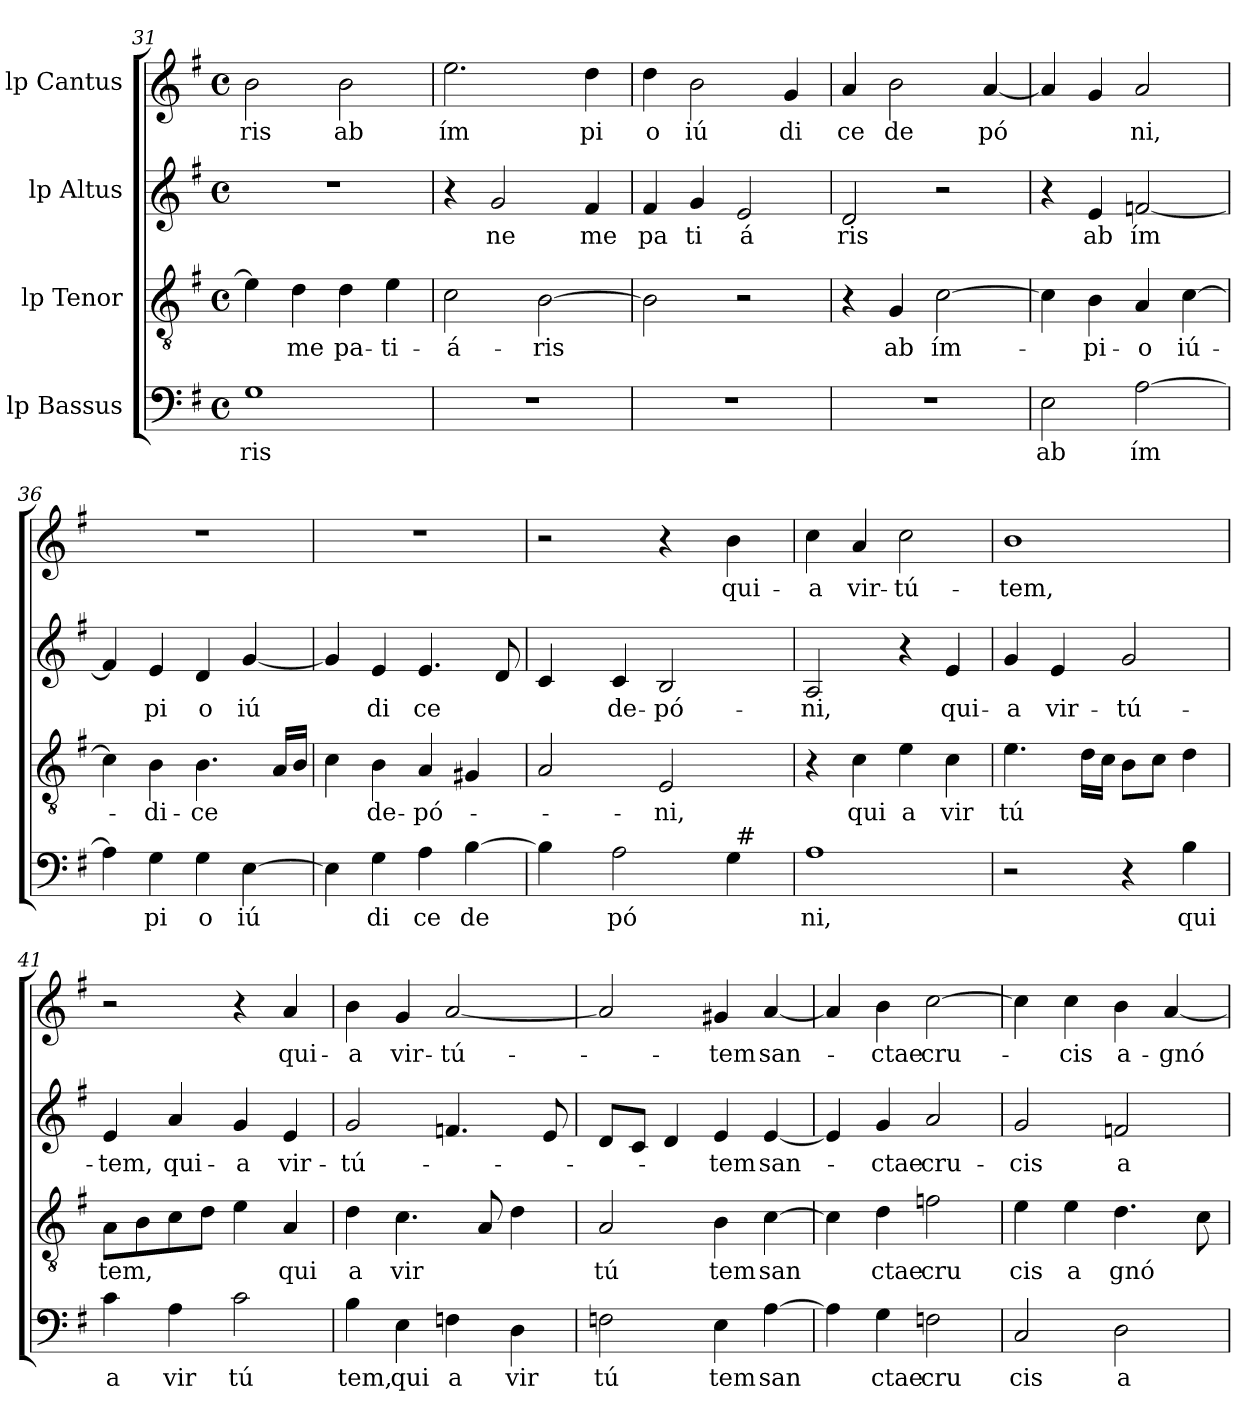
**kern	**text	**kern	**text	**kern	**text	**kern	**text
*part4	*part4	*part3	*part3	*part2	*part2	*part1	*part1
*staff4	*staff4	*staff3	*staff3	*staff2	*staff2	*staff1	*staff1
*I"lp Bassus	*	*I"lp Tenor	*	*I"lp Altus	*	*I"lp Cantus	*
*clefF4	*	*clefGv2	*	*clefG2	*	*clefG2	*
*k[f#]	*	*k[f#]	*	*k[f#]	*	*k[f#]	*
*G:	*	*G:	*	*G:	*	*G:	*
*M4/4	*	*M4/4	*	*M4/4	*	*M4/4	*
*met(c)	*	*met(c)	*	*met(c)	*	*met(c)	*
=31	=31	=31	=31	=31	=31	=31	=31
!	!LO:LY:b:cj	!	!	!	!	!	!LO:LY:b:cj
1G	ris	4e\]	.	1r	.	2b\	ris
!	!	!	!LO:LY:b:cj	!	!	!	!
.	.	4d\	me	.	.	.	.
!	!	!	!LO:LY:b:cj	!	!	!	!LO:LY:b:cj
.	.	4d\	pa-	.	.	2b\	ab
!	!	!	!LO:LY:b:cj	!	!	!	!
.	.	4e\	-ti-	.	.	.	.
=32	=32	=32	=32	=32	=32	=32	=32
!	!	!	!LO:LY:b:cj	!	!	!	!LO:LY:b:cj
1r	.	2c\	-á-	4r	.	2.ee\	ím
!	!	!	!	!	!LO:LY:b:cj	!	!
.	.	.	.	2g/	ne	.	.
!	!	!	!LO:LY:b:cj	!	!	!	!
.	.	[>2B\	-ris	.	.	.	.
!	!	!	!	!	!LO:LY:b:cj	!	!LO:LY:b:cj
.	.	.	.	4f#/	me	4dd\	pi
=33	=33	=33	=33	=33	=33	=33	=33
!	!	!	!	!	!LO:LY:b:cj	!	!LO:LY:b:cj
1r	.	2B\]	.	4f#/	pa	4dd\	o
!	!	!	!	!	!LO:LY:b:cj	!	!LO:LY:b:cj
.	.	.	.	4g/	ti	2b\	iú
!	!	!	!	!	!LO:LY:b:cj	!	!
.	.	2r	.	2e/	á	.	.
!	!	!	!	!	!	!	!LO:LY:b:cj
.	.	.	.	.	.	4g/	di
=34	=34	=34	=34	=34	=34	=34	=34
!	!	!	!	!	!LO:LY:b:cj	!	!LO:LY:b:cj
1r	.	4r	.	2d/	ris	4a/	ce
!	!	!	!LO:LY:b:cj	!	!	!	!LO:LY:b:cj
.	.	4G/	ab	.	.	2b\	de
!	!	!	!LO:LY:b:cj	!	!	!	!
.	.	[>2c\	ím-	2r	.	.	.
!	!	!	!	!	!	!	!LO:LY:b:cj
.	.	.	.	.	.	[<4a/	pó
=35	=35	=35	=35	=35	=35	=35	=35
!	!LO:LY:b:cj	!	!	!	!	!	!
2E\	ab	4c\]	.	4r	.	4a/]	.
!	!	!	!LO:LY:b:cj	!	!LO:LY:b:cj	!	!
.	.	4B\	-pi-	4e/	ab	4g/	.
!	!LO:LY:b:cj	!	!LO:LY:b:cj	!	!LO:LY:b:cj	!	!LO:LY:b:cj
[>2A\	ím	4A/	-o	[<2fn/	ím	2a/	ni,
!	!	!	!LO:LY:b:cj	!	!	!	!
.	.	[>4c\	iú-	.	.	.	.
=36	=36	=36	=36	=36	=36	=36	=36
4A\]	.	4c\]	.	4f/]	.	1r	.
!	!LO:LY:b:cj	!	!LO:LY:b:cj	!	!LO:LY:b:cj	!	!
4G\	pi	4B\	-di-	4e/	pi	.	.
!	!LO:LY:b:cj	!	!LO:LY:b:cj	!	!LO:LY:b:cj	!	!
4G\	o	4.B\	-ce	4d/	o	.	.
!	!LO:LY:b:cj	!	!	!	!LO:LY:b:cj	!	!
[>4E\	iú	.	.	[<4g/	iú	.	.
.	.	16A/L	.	.	.	.	.
.	.	16B/J	.	.	.	.	.
=37	=37	=37	=37	=37	=37	=37	=37
4E\]	.	4c\	.	4g/]	.	1r	.
!	!LO:LY:b:cj	!	!LO:LY:b:cj	!	!LO:LY:b:cj	!	!
4G\	di	4B\	de-	4e/	di	.	.
!	!LO:LY:b:cj	!	!LO:LY:b:cj	!	!LO:LY:b:cj	!	!
4A\	ce	4A/	-pó-	4.e/	ce	.	.
!	!LO:LY:b:cj	!	!	!	!	!	!
[>4B\	de	4G#X/	.	.	.	.	.
.	.	.	.	8d/	.	.	.
!!LO:LB:g=z
=38	=38	=38	=38	=38	=38	=38	=38
*^	*	*^	*	*	*	*	*
4B\]	64ryy	.	2A/	8ryy	.	4c/	.	2r	.
.	2ryy	.	.	.	.	.	.	.	.
.	.	.	.	64ryy	.	.	.	.	.
.	.	.	.	2ryy	.	.	.	.	.
!	!	!LO:LY:b:cj	!	!	!	!	!LO:LY:b:cj	!	!
2A\	.	pó	.	.	.	4c/	de-	.	.
!	!	!	!	!	!LO:LY:b:cj	!	!LO:LY:b:cj	!	!
.	.	.	2E/	.	-ni,	2B/	-pó-	4r	.
.	4ryy	.	.	.	.	.	.	.	.
.	.	.	.	4ryy	.	.	.	.	.
!	!	!	!	!	!	!	!	!	!LO:LY:b:cj
4G\	.	.	.	.	.	.	.	4b\	qui-
!	!LO:TX:a:t=#	!	!	!	!	!	!	!	!
.	8...ryy	.	.	.	.	.	.	.	.
.	.	.	.	16..ryy	.	.	.	.	.
=39	=39	=39	=39	=39	=39	=39	=39	=39	=39
!	!	!LO:LY:b:cj	!	!	!	!	!LO:LY:b:cj	!	!LO:LY:b:cj
*v	*v	*	*	*	*	*	*	*	*
*	*	*v	*v	*	*	*	*	*
1A	ni,	4r	.	2A/	-ni,	4cc\	-a
!	!	!	!LO:LY:b:cj	!	!	!	!LO:LY:b:cj
.	.	4c\	qui	.	.	4a/	vir-
!	!	!	!LO:LY:b:cj	!	!	!	!LO:LY:b:cj
.	.	4e\	a	4r	.	2cc\	-tú-
!	!	!	!LO:LY:b:cj	!	!LO:LY:b:cj	!	!
.	.	4c\	vir	4e/	qui-	.	.
=40	=40	=40	=40	=40	=40	=40	=40
!	!	!	!LO:LY:b:cj	!	!LO:LY:b:cj	!	!LO:LY:b:cj
2r	.	4.e\	tú	4g/	-a	1b	-tem,
!	!	!	!	!	!LO:LY:b:cj	!	!
.	.	.	.	4e/	vir-	.	.
.	.	16d\L	.	.	.	.	.
.	.	16c\J	.	.	.	.	.
!	!	!	!	!	!LO:LY:b:cj	!	!
4r	.	8B\L	.	2g/	-tú-	.	.
.	.	8c\J	.	.	.	.	.
!	!LO:LY:b:cj	!	!	!	!	!	!
4B\	qui	4d\	.	.	.	.	.
=41	=41	=41	=41	=41	=41	=41	=41
!	!LO:LY:b:cj	!	!LO:LY:b	!	!LO:LY:b:cj	!	!
4c\	a	8A\L	tem,	4e/	-tem,	2r	.
.	.	8B\	.	.	.	.	.
!	!LO:LY:b:cj	!	!	!	!LO:LY:b:cj	!	!
4A\	vir	8c\	.	4a/	qui-	.	.
.	.	8d\J	.	.	.	.	.
!	!LO:LY:b:cj	!	!	!	!LO:LY:b:cj	!	!
2c\	tú	4e\	.	4g/	-a	4r	.
!	!	!	!LO:LY:b:cj	!	!LO:LY:b:cj	!	!LO:LY:b:cj
.	.	4A/	qui	4e/	vir-	4a/	qui-
=42	=42	=42	=42	=42	=42	=42	=42
!	!LO:LY:b:cj	!	!LO:LY:b:cj	!	!LO:LY:b:cj	!	!LO:LY:b:cj
4B\	tem,	4d\	a	2g/	-tú-	4b\	-a
!	!LO:LY:b:cj	!	!LO:LY:b	!	!	!	!LO:LY:b:cj
4E\	qui	4.c\	vir	.	.	4g/	vir-
!	!LO:LY:b:cj	!	!	!	!	!	!LO:LY:b:cj
4Fn\	a	.	.	4.fn/	.	[<2a/	-tú-
.	.	8A/	.	.	.	.	.
!	!LO:LY:b:cj	!	!	!	!	!	!
4D\	vir	4d\	.	.	.	.	.
.	.	.	.	8e/	.	.	.
=43	=43	=43	=43	=43	=43	=43	=43
!	!LO:LY:b:cj	!	!LO:LY:b:cj	!	!	!	!
2Fn\	tú	2A/	tú	8d/L	.	2a/]	.
.	.	.	.	8c/J	.	.	.
.	.	.	.	4d/	.	.	.
!	!LO:LY:b:cj	!	!LO:LY:b:cj	!	!LO:LY:b:cj	!	!LO:LY:b:cj
4E\	tem	4B\	tem	4e/	-tem	4g#X/	-tem
!	!LO:LY:b:cj	!	!LO:LY:b:cj	!	!LO:LY:b:cj	!	!LO:LY:b:cj
[>4A\	san	[>4c\	san	[<4e/	san-	[<4a/	san-
=44	=44	=44	=44	=44	=44	=44	=44
4A\]	.	4c\]	.	4e/]	.	4a/]	.
!	!LO:LY:b:cj	!	!LO:LY:b:cj	!	!LO:LY:b:cj	!	!LO:LY:b:cj
4G\	ctae	4d\	ctae	4g/	-ctae	4b\	-ctae
!	!LO:LY:b:cj	!	!LO:LY:b:cj	!	!LO:LY:b:cj	!	!LO:LY:b:cj
2Fn\	cru	2fn\	cru	2a/	cru-	[<2cc\	cru-
!!LO:LB:g=z
=45	=45	=45	=45	=45	=45	=45	=45
!	!LO:LY:b:cj	!	!LO:LY:b:cj	!	!LO:LY:b:cj	!	!
2C/	cis	4e\	cis	2g/	-cis	4cc\]	.
!	!	!	!LO:LY:b:cj	!	!	!	!LO:LY:b:cj
.	.	4e\	a	.	.	4cc\	-cis
!	!LO:LY:b:cj	!	!LO:LY:b	!	!LO:LY:b:cj	!	!LO:LY:b:cj
2D\	a	4.d\	gnó	2fn/	a-	4b\	a-
!	!	!	!	!	!	!	!LO:LY:b
.	.	.	.	.	.	[<4a/	-gnó-
.	.	8c\	.	.	.	.	.
=	=	=	=	=	=	=	=
*-	*-	*-	*-	*-	*-	*-	*-
